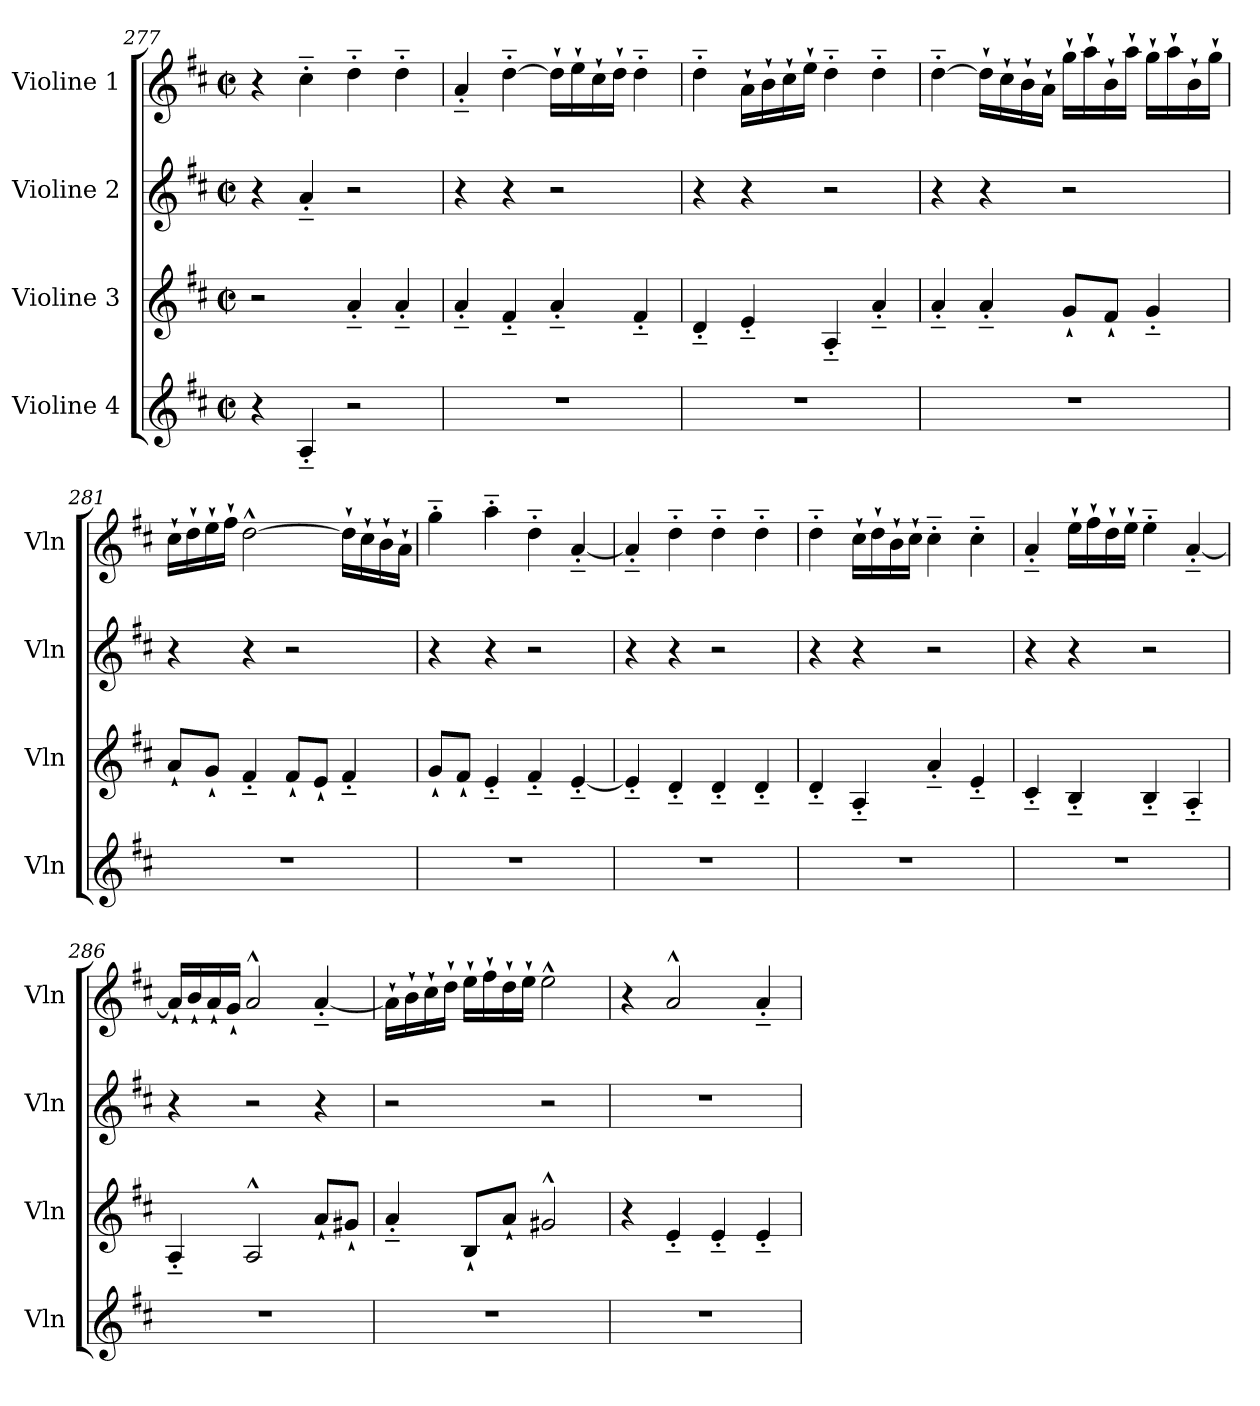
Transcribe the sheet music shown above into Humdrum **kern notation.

**kern	**kern	**kern	**kern
*part4	*part3	*part2	*part1
*staff4	*staff3	*staff2	*staff1
*I"Violine 4	*I"Violine 3	*I"Violine 2	*I"Violine 1
*I'Vln	*I'Vln	*I'Vln	*I'Vln
*clefG2	*clefG2	*clefG2	*clefG2
*k[f#c#]	*k[f#c#]	*k[f#c#]	*k[f#c#]
*D:	*D:	*D:	*D:
*M2/2	*M2/2	*M2/2	*M2/2
*met(c|)	*met(c|)	*met(c|)	*met(c|)
=277	=277	=277	=277
4r	2r	4r	4r
4A~'/	.	4a~'/	4cc#~'\
2r	4a~'/	2r	4dd~'\
.	4a~'/	.	4dd~'\
=278	=278	=278	=278
1r	4a~'/	4r	4a~'/
.	4f#~'/	4r	[4dd~'\
.	4a~'/	2r	16dd`\LL]
.	.	.	16ee`\
.	.	.	16cc#`\
.	.	.	16dd`\JJ
.	4f#~'/	.	4dd~'\
=279	=279	=279	=279
1r	4d~'/	4r	4dd~'\
.	4e~'/	4r	16a`\LL
.	.	.	16b`\
.	.	.	16cc#`\
.	.	.	16ee`\JJ
.	4A~'/	2r	4dd~'\
.	4a~'/	.	4dd~'\
!!LO:LB:g=z
=280	=280	=280	=280
1r	4a~'/	4r	[4dd~'\
.	4a~'/	4r	16dd`\LL]
.	.	.	16cc#`\
.	.	.	16b`\
.	.	.	16a`\JJ
.	8g`/L	2r	16gg`\LL
.	.	.	16aa`\
.	8f#`/J	.	16b`\
.	.	.	16aa`\JJ
.	4g~'/	.	16gg`\LL
.	.	.	16aa`\
.	.	.	16b`\
.	.	.	16gg`\JJ
=281	=281	=281	=281
1r	8a`/L	4r	16cc#`\LL
.	.	.	16dd`\
.	8g`/J	.	16ee`\
.	.	.	16ff#`\JJ
.	4f#~'/	4r	[2dd^^\
.	8f#`/L	2r	.
.	8e`/J	.	.
.	4f#~'/	.	16dd`\LL]
.	.	.	16cc#`\
.	.	.	16b`\
.	.	.	16a`\JJ
=282	=282	=282	=282
1r	8g`/L	4r	4gg~'\
.	8f#`/J	.	.
.	4e~'/	4r	4aa~'\
.	4f#~'/	2r	4dd~'\
.	[4e~'/	.	[4a~'/
=283	=283	=283	=283
1r	4e~'/]	4r	4a~'/]
.	4d~'/	4r	4dd~'\
.	4d~'/	2r	4dd~'\
.	4d~'/	.	4dd~'\
=284	=284	=284	=284
1r	4d~'/	4r	4dd~'\
.	4A~'/	4r	16cc#`\LL
.	.	.	16dd`\
.	.	.	16b`\
.	.	.	16cc#`\JJ
.	4a~'/	2r	4cc#~'\
.	4e~'/	.	4cc#~'\
!!LO:LB:g=z
=285	=285	=285	=285
1r	4c#~'/	4r	4a~'/
.	4B~'/	4r	16ee`\LL
.	.	.	16ff#`\
.	.	.	16dd`\
.	.	.	16ee`\JJ
.	4B~'/	2r	4ee~'\
.	4A~'/	.	[4a~'/
=286	=286	=286	=286
1r	4A~'/	4r	16a`/LL]
.	.	.	16b`/
.	.	.	16a`/
.	.	.	16g`/JJ
.	2A^^/	2r	2a^^/
.	8a`/L	4r	[4a~'/
.	8g#X`/J	.	.
=287	=287	=287	=287
1r	4a~'/	2r	16a`\LL]
.	.	.	16b`\
.	.	.	16cc#`\
.	.	.	16dd`\JJ
.	8B`/L	.	16ee`\LL
.	.	.	16ff#`\
.	8a`/J	.	16dd`\
.	.	.	16ee`\JJ
.	2g#X^^/	2r	2ee^^\
=288	=288	=288	=288
1r	4r	1r	4r
.	4e~'/	.	2a^^/
.	4e~'/	.	.
.	4e~'/	.	4a~'/
=	=	=	=
*-	*-	*-	*-
